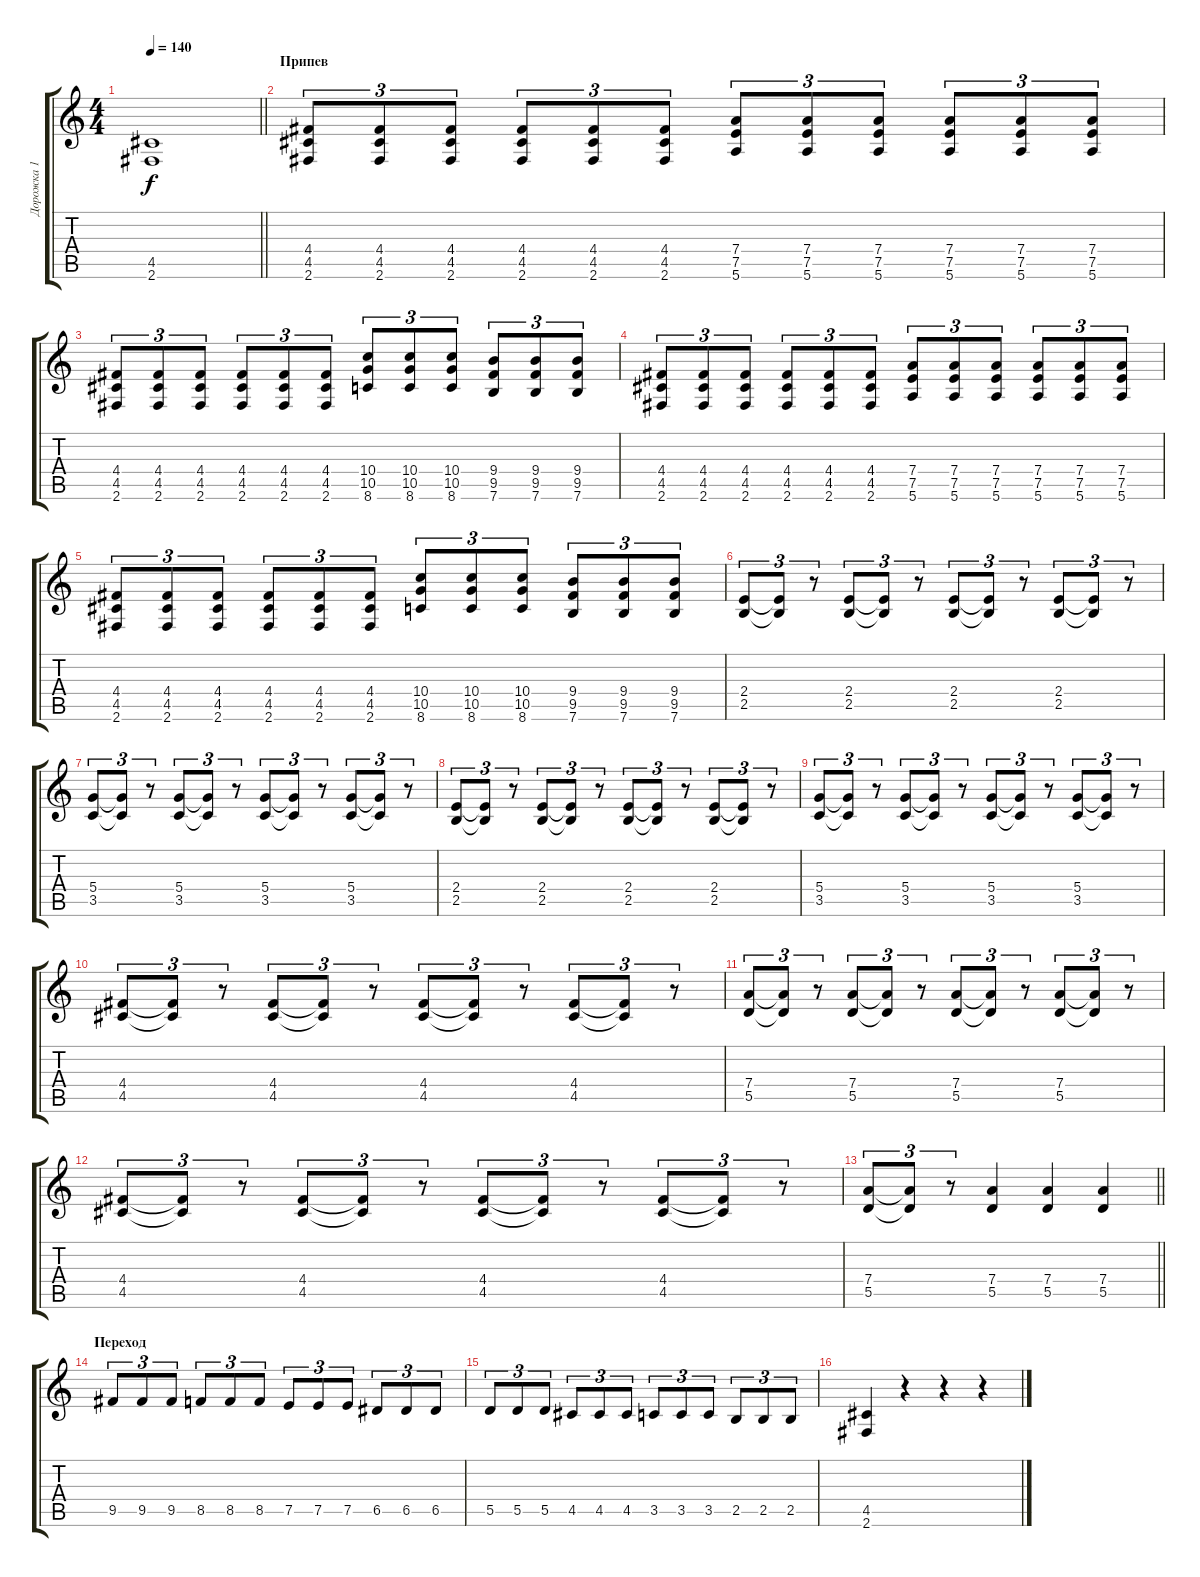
\track ("Дорожка 1" "Дорожка 1") {instrument overdrivenguitar}
\staff {score tabs}
\tuning (E4 B3 G3 D3 A2 E2) {hide}
\ts (4 4)
\tempo 140
\clef g2
\barLineRight lightlight
\ks c
(4.5{t} 2.6{t}).1{dy f} |
\section ("" "Припев")
(4.4 4.5 2.6).8{tu (3 2)} (4.4 4.5 2.6).8{tu (3 2)} (4.4 4.5 2.6).8{tu (3 2)} (4.4 4.5 2.6).8{tu (3 2)} (4.4 4.5 2.6).8{tu (3 2)} (4.4 4.5 2.6).8{tu (3 2)} (7.4 7.5 5.6).8{tu (3 2)} (7.4 7.5 5.6).8{tu (3 2)} (7.4 7.5 5.6).8{tu (3 2)} (7.4 7.5 5.6).8{tu (3 2)} (7.4 7.5 5.6).8{tu (3 2)} (7.4 7.5 5.6).8{tu (3 2)} |
(4.4 4.5 2.6).8{tu (3 2)} (4.4 4.5 2.6).8{tu (3 2)} (4.4 4.5 2.6).8{tu (3 2)} (4.4 4.5 2.6).8{tu (3 2)} (4.4 4.5 2.6).8{tu (3 2)} (4.4 4.5 2.6).8{tu (3 2)} (10.4 10.5 8.6).8{tu (3 2)} (10.4 10.5 8.6).8{tu (3 2)} (10.4 10.5 8.6).8{tu (3 2)} (9.4 9.5 7.6).8{tu (3 2)} (9.4 9.5 7.6).8{tu (3 2)} (9.4 9.5 7.6).8{tu (3 2)} |
(4.4 4.5 2.6).8{tu (3 2)} (4.4 4.5 2.6).8{tu (3 2)} (4.4 4.5 2.6).8{tu (3 2)} (4.4 4.5 2.6).8{tu (3 2)} (4.4 4.5 2.6).8{tu (3 2)} (4.4 4.5 2.6).8{tu (3 2)} (7.4 7.5 5.6).8{tu (3 2)} (7.4 7.5 5.6).8{tu (3 2)} (7.4 7.5 5.6).8{tu (3 2)} (7.4 7.5 5.6).8{tu (3 2)} (7.4 7.5 5.6).8{tu (3 2)} (7.4 7.5 5.6).8{tu (3 2)} |
(4.4 4.5 2.6).8{tu (3 2)} (4.4 4.5 2.6).8{tu (3 2)} (4.4 4.5 2.6).8{tu (3 2)} (4.4 4.5 2.6).8{tu (3 2)} (4.4 4.5 2.6).8{tu (3 2)} (4.4 4.5 2.6).8{tu (3 2)} (10.4 10.5 8.6).8{tu (3 2)} (10.4 10.5 8.6).8{tu (3 2)} (10.4 10.5 8.6).8{tu (3 2)} (9.4 9.5 7.6).8{tu (3 2)} (9.4 9.5 7.6).8{tu (3 2)} (9.4 9.5 7.6).8{tu (3 2)} |
(2.4 2.5).8{tu (3 2)} (2.4{t} 2.5{t}).8{tu (3 2)} r.8{tu (3 2)} (2.4 2.5).8{tu (3 2)} (2.4{t} 2.5{t}).8{tu (3 2)} r.8{tu (3 2)} (2.4 2.5).8{tu (3 2)} (2.4{t} 2.5{t}).8{tu (3 2)} r.8{tu (3 2)} (2.4 2.5).8{tu (3 2)} (2.4{t} 2.5{t}).8{tu (3 2)} r.8{tu (3 2)} |
(5.4 3.5).8{tu (3 2)} (5.4{t} 3.5{t}).8{tu (3 2)} r.8{tu (3 2)} (5.4 3.5).8{tu (3 2)} (5.4{t} 3.5{t}).8{tu (3 2)} r.8{tu (3 2)} (5.4 3.5).8{tu (3 2)} (5.4{t} 3.5{t}).8{tu (3 2)} r.8{tu (3 2)} (5.4 3.5).8{tu (3 2)} (5.4{t} 3.5{t}).8{tu (3 2)} r.8{tu (3 2)} |
(2.4 2.5).8{tu (3 2)} (2.4{t} 2.5{t}).8{tu (3 2)} r.8{tu (3 2)} (2.4 2.5).8{tu (3 2)} (2.4{t} 2.5{t}).8{tu (3 2)} r.8{tu (3 2)} (2.4 2.5).8{tu (3 2)} (2.4{t} 2.5{t}).8{tu (3 2)} r.8{tu (3 2)} (2.4 2.5).8{tu (3 2)} (2.4{t} 2.5{t}).8{tu (3 2)} r.8{tu (3 2)} |
(5.4 3.5).8{tu (3 2)} (5.4{t} 3.5{t}).8{tu (3 2)} r.8{tu (3 2)} (5.4 3.5).8{tu (3 2)} (5.4{t} 3.5{t}).8{tu (3 2)} r.8{tu (3 2)} (5.4 3.5).8{tu (3 2)} (5.4{t} 3.5{t}).8{tu (3 2)} r.8{tu (3 2)} (5.4 3.5).8{tu (3 2)} (5.4{t} 3.5{t}).8{tu (3 2)} r.8{tu (3 2)} |
(4.4 4.5).8{tu (3 2)} (4.4{t} 4.5{t}).8{tu (3 2)} r.8{tu (3 2)} (4.4 4.5).8{tu (3 2)} (4.4{t} 4.5{t}).8{tu (3 2)} r.8{tu (3 2)} (4.4 4.5).8{tu (3 2)} (4.4{t} 4.5{t}).8{tu (3 2)} r.8{tu (3 2)} (4.4 4.5).8{tu (3 2)} (4.4{t} 4.5{t}).8{tu (3 2)} r.8{tu (3 2)} |
(7.4 5.5).8{tu (3 2)} (7.4{t} 5.5{t}).8{tu (3 2)} r.8{tu (3 2)} (7.4 5.5).8{tu (3 2)} (7.4{t} 5.5{t}).8{tu (3 2)} r.8{tu (3 2)} (7.4 5.5).8{tu (3 2)} (7.4{t} 5.5{t}).8{tu (3 2)} r.8{tu (3 2)} (7.4 5.5).8{tu (3 2)} (7.4{t} 5.5{t}).8{tu (3 2)} r.8{tu (3 2)} |
(4.4 4.5).8{tu (3 2)} (4.4{t} 4.5{t}).8{tu (3 2)} r.8{tu (3 2)} (4.4 4.5).8{tu (3 2)} (4.4{t} 4.5{t}).8{tu (3 2)} r.8{tu (3 2)} (4.4 4.5).8{tu (3 2)} (4.4{t} 4.5{t}).8{tu (3 2)} r.8{tu (3 2)} (4.4 4.5).8{tu (3 2)} (4.4{t} 4.5{t}).8{tu (3 2)} r.8{tu (3 2)} |
\barLineRight lightlight
(7.4 5.5).8{tu (3 2)} (7.4{t} 5.5{t}).8{tu (3 2)} r.8{tu (3 2)} (7.4 5.5).4 (7.4 5.5).4 (7.4 5.5).4 |
\section ("" "Переход")
9.5.8{tu (3 2)} 9.5.8{tu (3 2)} 9.5.8{tu (3 2)} 8.5.8{tu (3 2)} 8.5.8{tu (3 2)} 8.5.8{tu (3 2)} 7.5.8{tu (3 2)} 7.5.8{tu (3 2)} 7.5.8{tu (3 2)} 6.5.8{tu (3 2)} 6.5.8{tu (3 2)} 6.5.8{tu (3 2)} |
5.5.8{tu (3 2)} 5.5.8{tu (3 2)} 5.5.8{tu (3 2)} 4.5.8{tu (3 2)} 4.5.8{tu (3 2)} 4.5.8{tu (3 2)} 3.5.8{tu (3 2)} 3.5.8{tu (3 2)} 3.5.8{tu (3 2)} 2.5.8{tu (3 2)} 2.5.8{tu (3 2)} 2.5.8{tu (3 2)} |
(4.5 2.6).4 r.4 r.4 r.4
